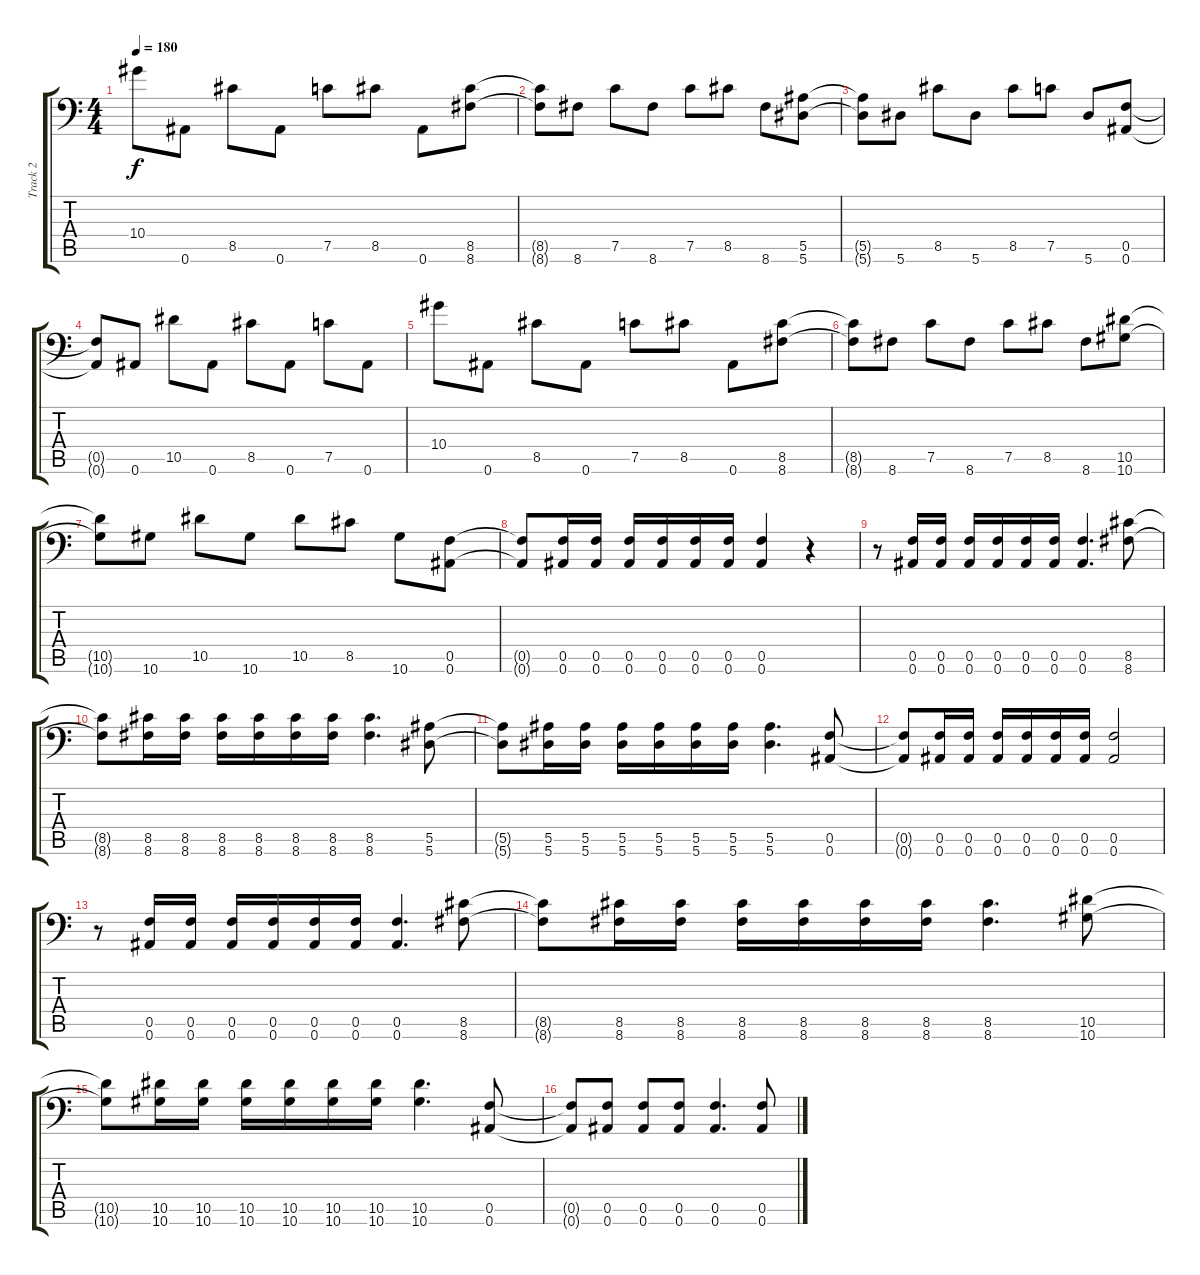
\track ("Track 2" "Track 2") {instrument distortionguitar}
\staff {score tabs}
\tuning (C4 G3 Eb3 Bb2 F2 Bb1) {hide}
\ts (4 4)
\tempo 180
\clef f4
\ks c
10.4.8{dy f} 0.6.8 8.5.8 0.6.8 7.5.8 8.5.8 0.6.8 (8.5 8.6).8 |
(8.5{t} 8.6{t}).8 8.6.8 7.5.8 8.6.8 7.5.8 8.5.8 8.6.8 (5.5 5.6).8 |
(5.5{t} 5.6{t}).8 5.6.8 8.5.8 5.6.8 8.5.8 7.5.8 5.6.8 (0.5 0.6).8 |
(0.5{t} 0.6{t}).8 0.6.8 10.5.8 0.6.8 8.5.8 0.6.8 7.5.8 0.6.8 |
10.4.8 0.6.8 8.5.8 0.6.8 7.5.8 8.5.8 0.6.8 (8.5 8.6).8 |
(8.5{t} 8.6{t}).8 8.6.8 7.5.8 8.6.8 7.5.8 8.5.8 8.6.8 (10.5 10.6).8 |
(10.5{t} 10.6{t}).8 10.6.8 10.5.8 10.6.8 10.5.8 8.5.8 10.6.8 (0.5 0.6).8 |
(0.5{t} 0.6{t}).8 (0.5 0.6).16 (0.5 0.6).16 (0.5 0.6).16 (0.5 0.6).16 (0.5 0.6).16 (0.5 0.6).16 (0.5 0.6).4 r.4 |
r.8 (0.5 0.6).16 (0.5 0.6).16 (0.5 0.6).16 (0.5 0.6).16 (0.5 0.6).16 (0.5 0.6).16 (0.5 0.6).4{d} (8.5 8.6).8 |
(8.5{t} 8.6{t}).8 (8.5 8.6).16 (8.5 8.6).16 (8.5 8.6).16 (8.5 8.6).16 (8.5 8.6).16 (8.5 8.6).16 (8.5 8.6).4{d} (5.5 5.6).8 |
(5.5{t} 5.6{t}).8 (5.5 5.6).16 (5.5 5.6).16 (5.5 5.6).16 (5.5 5.6).16 (5.5 5.6).16 (5.5 5.6).16 (5.5 5.6).4{d} (0.5 0.6).8 |
(0.5{t} 0.6{t}).8 (0.5 0.6).16 (0.5 0.6).16 (0.5 0.6).16 (0.5 0.6).16 (0.5 0.6).16 (0.5 0.6).16 (0.5 0.6).2 |
r.8 (0.5 0.6).16 (0.5 0.6).16 (0.5 0.6).16 (0.5 0.6).16 (0.5 0.6).16 (0.5 0.6).16 (0.5 0.6).4{d} (8.5 8.6).8 |
(8.5{t} 8.6{t}).8 (8.5 8.6).16 (8.5 8.6).16 (8.5 8.6).16 (8.5 8.6).16 (8.5 8.6).16 (8.5 8.6).16 (8.5 8.6).4{d} (10.5 10.6).8 |
(10.5{t} 10.6{t}).8 (10.5 10.6).16 (10.5 10.6).16 (10.5 10.6).16 (10.5 10.6).16 (10.5 10.6).16 (10.5 10.6).16 (10.5 10.6).4{d} (0.5 0.6).8 |
(0.5{t} 0.6{t}).8 (0.5 0.6).8 (0.5 0.6).8 (0.5 0.6).8 (0.5 0.6).4{d} (0.5 0.6).8
